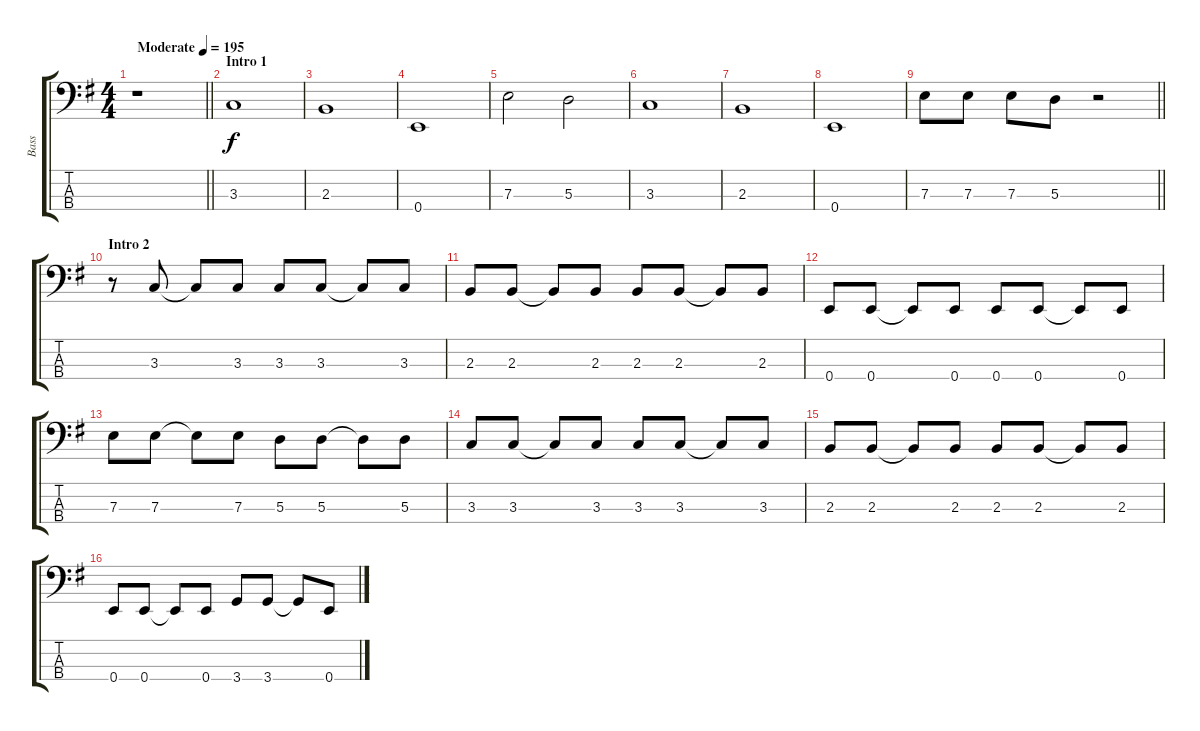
\track ("Bass" "Bass") {instrument electricbassfinger}
\staff {score tabs}
\tuning (G2 D2 A1 E1) {hide}
\ts (4 4)
\tempo (195 "Moderate")
\clef f4
\barLineRight lightlight
\ks g
r.1{dy f instrument electricbassfinger} |
\section ("" "Intro 1")
3.3.1 |
2.3.1 |
0.4.1 |
7.3.2 5.3.2 |
3.3.1 |
2.3.1 |
0.4.1 |
\barLineRight lightlight
7.3.8 7.3.8 7.3.8 5.3.8 r.2 |
\section ("" "Intro 2")
r.8 3.3.8 3.3{t}.8 3.3.8 3.3.8 3.3.8 3.3{t}.8 3.3.8 |
2.3.8 2.3.8 2.3{t}.8 2.3.8 2.3.8 2.3.8 2.3{t}.8 2.3.8 |
0.4.8 0.4.8 0.4{t}.8 0.4.8 0.4.8 0.4.8 0.4{t}.8 0.4.8 |
7.3.8 7.3.8 7.3{t}.8 7.3.8 5.3.8 5.3.8 5.3{t}.8 5.3.8 |
3.3.8 3.3.8 3.3{t}.8 3.3.8 3.3.8 3.3.8 3.3{t}.8 3.3.8 |
2.3.8 2.3.8 2.3{t}.8 2.3.8 2.3.8 2.3.8 2.3{t}.8 2.3.8 |
0.4.8 0.4.8 0.4{t}.8 0.4.8 3.4.8 3.4.8 3.4{t}.8 0.4.8
